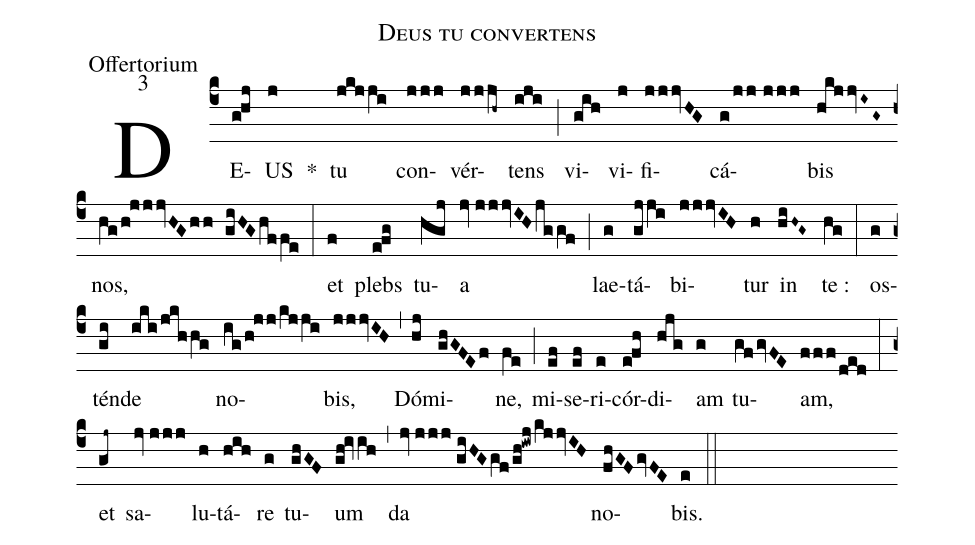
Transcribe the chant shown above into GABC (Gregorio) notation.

name:Deus tu convertens;
office-part:Offertorium;
mode:3;
%%
(c4) DE(ghj)US(j) *() tu(jkjji) con(jjj)vér(jjjh~)tens(iji) (;) vi(gih)vi(j)fi(jjjvHG)cá(g/jj//jjj)bis(hkjjvI~G~) nos,(hg/h!jjjvHGhh giHGhffe) (:) et(f) plebs(efg) tu(hgj)a(jv//jjjvIHjggf) (;) lae(g)tá(gjji)bi(jjjvIH)tur(h) in(hiH~G~) te :(hg) (:) os(g)tén(gi)de(iki/jkhhg) no(ig/h!jj/kjji)bis,(jjjvIH) (,) Dó(hj)mi(ghGFEf)ne,(fe) (;) mi(ef)se(ef)ri(e)cór(efh)di(hjg)am(g) tu(gfgvFE)am,(fff/ded) (:) et(gj~) sa(jv//jjj)lu(h)tá(hih)re(g) tu(ghGF)um(gh!ivih) (,) da(jv//jjj//giHGgf/gh!iwj/kjjvIH) no(fhGFgvFE)bis.(e) (::)
